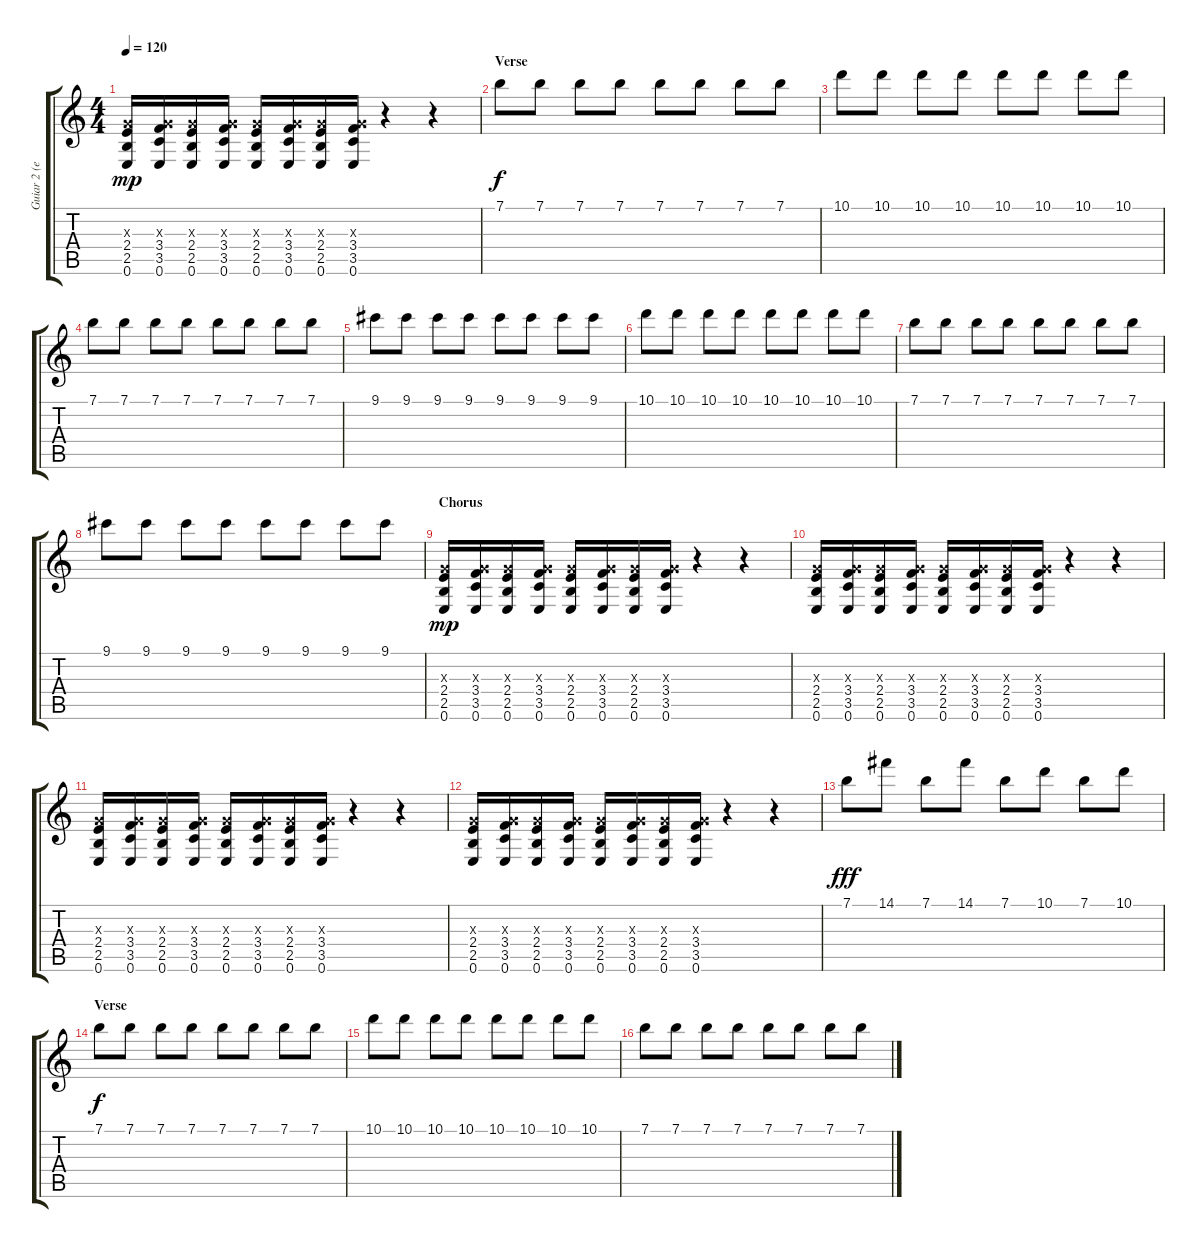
\track ("Guiar 2 (electric)" "Guiar 2 (e") {instrument electricguitarmuted}
\staff {score tabs}
\tuning (E4 B3 G3 D3 A2 E2) {hide}
\ts (4 4)
\tempo 120
\clef g2
\ks c
(0.3{x} 2.4 2.5 0.6).16{dy mp} (0.3{x} 3.4 3.5 0.6).16 (0.3{x} 2.4 2.5 0.6).16 (0.3{x} 3.4 3.5 0.6).16 (0.3{x} 2.4 2.5 0.6).16 (0.3{x} 3.4 3.5 0.6).16 (0.3{x} 2.4 2.5 0.6).16 (0.3{x} 3.4 3.5 0.6).16 r.4 r.4 |
\section ("" "Verse")
7.1.8{dy f} 7.1.8 7.1.8 7.1.8 7.1.8 7.1.8 7.1.8 7.1.8 |
10.1.8 10.1.8 10.1.8 10.1.8 10.1.8 10.1.8 10.1.8 10.1.8 |
7.1.8 7.1.8 7.1.8 7.1.8 7.1.8 7.1.8 7.1.8 7.1.8 |
9.1.8 9.1.8 9.1.8 9.1.8 9.1.8 9.1.8 9.1.8 9.1.8 |
10.1.8 10.1.8 10.1.8 10.1.8 10.1.8 10.1.8 10.1.8 10.1.8 |
7.1.8 7.1.8 7.1.8 7.1.8 7.1.8 7.1.8 7.1.8 7.1.8 |
9.1.8 9.1.8 9.1.8 9.1.8 9.1.8 9.1.8 9.1.8 9.1.8 |
\section ("" "Chorus")
(0.3{x} 2.4 2.5 0.6).16{dy mp} (0.3{x} 3.4 3.5 0.6).16 (0.3{x} 2.4 2.5 0.6).16 (0.3{x} 3.4 3.5 0.6).16 (0.3{x} 2.4 2.5 0.6).16 (0.3{x} 3.4 3.5 0.6).16 (0.3{x} 2.4 2.5 0.6).16 (0.3{x} 3.4 3.5 0.6).16 r.4 r.4 |
(0.3{x} 2.4 2.5 0.6).16 (0.3{x} 3.4 3.5 0.6).16 (0.3{x} 2.4 2.5 0.6).16 (0.3{x} 3.4 3.5 0.6).16 (0.3{x} 2.4 2.5 0.6).16 (0.3{x} 3.4 3.5 0.6).16 (0.3{x} 2.4 2.5 0.6).16 (0.3{x} 3.4 3.5 0.6).16 r.4 r.4 |
(0.3{x} 2.4 2.5 0.6).16 (0.3{x} 3.4 3.5 0.6).16 (0.3{x} 2.4 2.5 0.6).16 (0.3{x} 3.4 3.5 0.6).16 (0.3{x} 2.4 2.5 0.6).16 (0.3{x} 3.4 3.5 0.6).16 (0.3{x} 2.4 2.5 0.6).16 (0.3{x} 3.4 3.5 0.6).16 r.4 r.4 |
(0.3{x} 2.4 2.5 0.6).16 (0.3{x} 3.4 3.5 0.6).16 (0.3{x} 2.4 2.5 0.6).16 (0.3{x} 3.4 3.5 0.6).16 (0.3{x} 2.4 2.5 0.6).16 (0.3{x} 3.4 3.5 0.6).16 (0.3{x} 2.4 2.5 0.6).16 (0.3{x} 3.4 3.5 0.6).16 r.4 r.4 |
7.1.8{dy fff} 14.1.8 7.1.8 14.1.8 7.1.8 10.1.8 7.1.8 10.1.8 |
\section ("" "Verse")
7.1.8{dy f} 7.1.8 7.1.8 7.1.8 7.1.8 7.1.8 7.1.8 7.1.8 |
10.1.8 10.1.8 10.1.8 10.1.8 10.1.8 10.1.8 10.1.8 10.1.8 |
7.1.8 7.1.8 7.1.8 7.1.8 7.1.8 7.1.8 7.1.8 7.1.8
